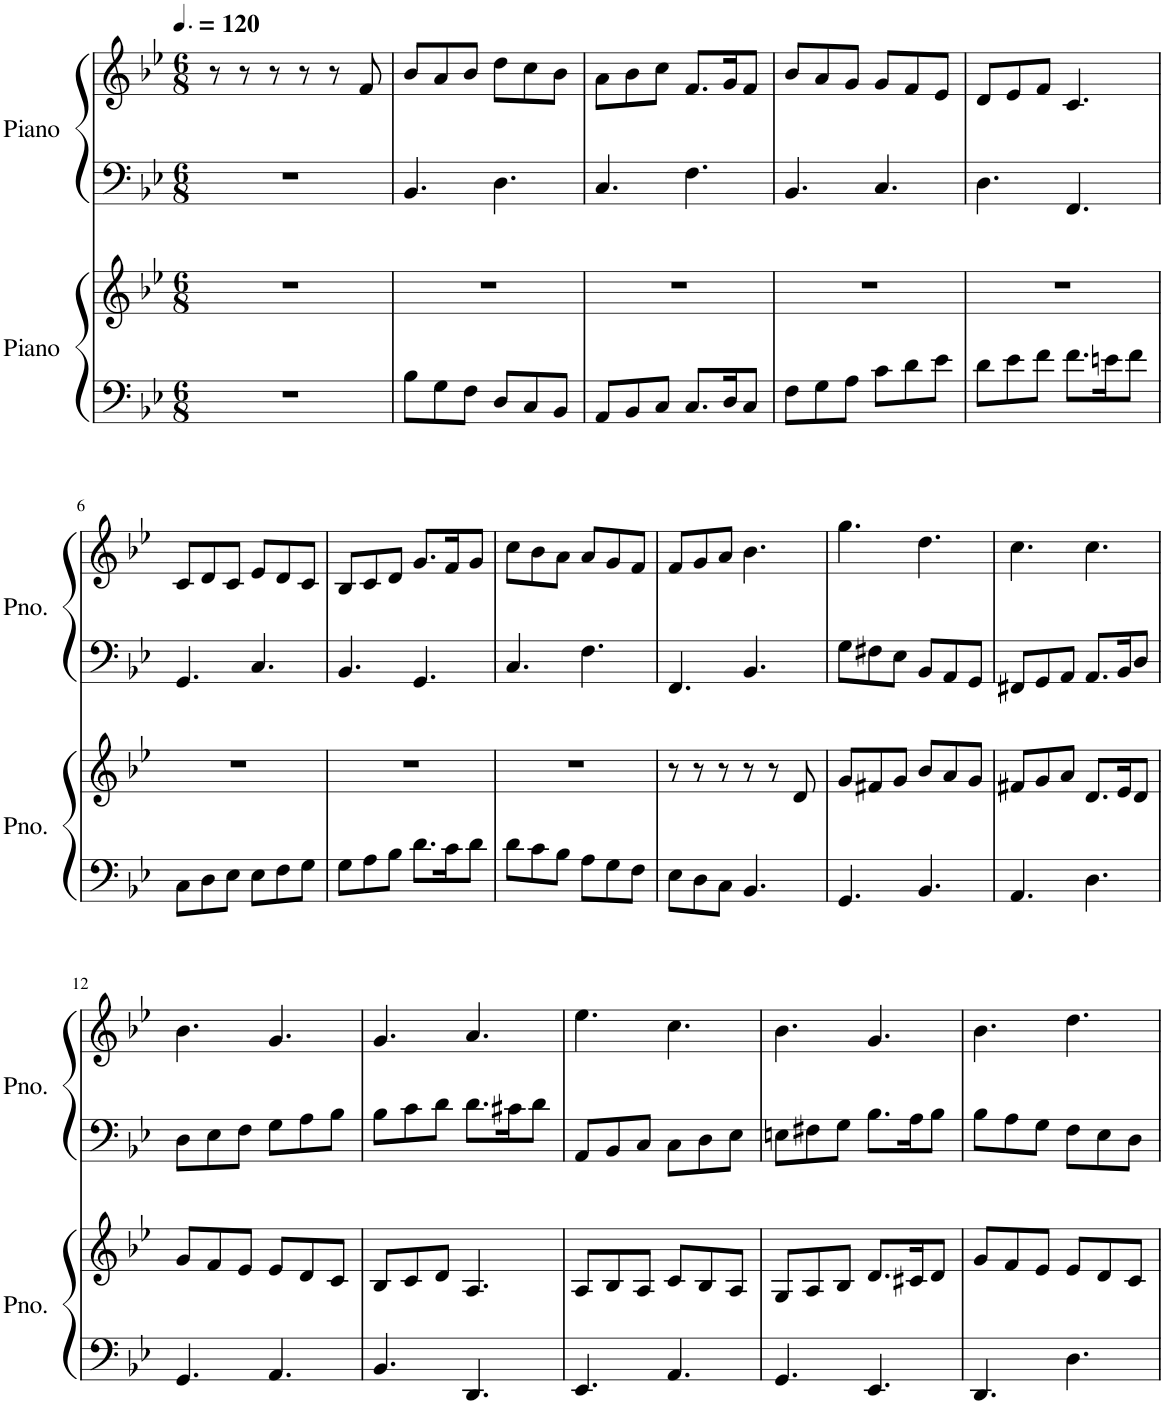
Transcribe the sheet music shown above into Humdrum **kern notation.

**kern	**kern	**kern	**kern
*part2	*part2	*part1	*part1
*staff4	*staff3	*staff2	*staff1
*I"Piano	*	*I"Piano	*
*I'Pno.	*	*I'Pno.	*
*clefF4	*clefG2	*clefF4	*clefG2
*k[b-e-]	*k[b-e-]	*k[b-e-]	*k[b-e-]
*M6/8	*M6/8	*M6/8	*M6/8
*MM180	*MM180	*MM180	*MM180
=1	=1	=1	=1
2.r	2.r	2.r	8r
.	.	.	8r
.	.	.	8r
.	.	.	8r
.	.	.	8r
.	.	.	8f/
=2	=2	=2	=2
8B-\L	2.r	4.BB-/	8b-/L
8G\	.	.	8a/
8F\J	.	.	8b-/J
8D/L	.	4.D\	8dd\L
8C/	.	.	8cc\
8BB-/J	.	.	8b-\J
=3	=3	=3	=3
8AA/L	2.r	4.C/	8a\L
8BB-/	.	.	8b-\
8C/J	.	.	8cc\J
8.C/L	.	4.F\	8.f/L
16D/K	.	.	16g/K
8C/J	.	.	8f/J
=4	=4	=4	=4
8F\L	2.r	4.BB-/	8b-/L
8G\	.	.	8a/
8A\J	.	.	8g/J
8c\L	.	4.C/	8g/L
8d\	.	.	8f/
8e-\J	.	.	8e-/J
=5	=5	=5	=5
8d\L	2.r	4.D\	8d/L
8e-\	.	.	8e-/
8f\J	.	.	8f/J
8.f\L	.	4.FF/	4.c/
16en\K	.	.	.
8f\J	.	.	.
!!LO:LB:g=z
=6	=6	=6	=6
8C\L	2.r	4.GG/	8c/L
8D\	.	.	8d/
8E-\J	.	.	8c/J
8E-\L	.	4.C/	8e-/L
8F\	.	.	8d/
8G\J	.	.	8c/J
=7	=7	=7	=7
8G\L	2.r	4.BB-/	8B-/L
8A\	.	.	8c/
8B-\J	.	.	8d/J
8.d\L	.	4.GG/	8.g/L
16c\K	.	.	16f/K
8d\J	.	.	8g/J
=8	=8	=8	=8
8d\L	2.r	4.C/	8cc\L
8c\	.	.	8b-\
8B-\J	.	.	8a\J
8A\L	.	4.F\	8a/L
8G\	.	.	8g/
8F\J	.	.	8f/J
=9	=9	=9	=9
8E-\L	8r	4.FF/	8f/L
8D\	8r	.	8g/
8C\J	8r	.	8a/J
4.BB-/	8r	4.BB-/	4.b-\
.	8r	.	.
.	8d/	.	.
=10	=10	=10	=10
4.GG/	8g/L	8G\L	4.gg\
.	8f#X/	8F#X\	.
.	8g/J	8E-\J	.
4.BB-/	8b-/L	8BB-/L	4.dd\
.	8a/	8AA/	.
.	8g/J	8GG/J	.
=11	=11	=11	=11
4.AA/	8f#X/L	8FF#X/L	4.cc\
.	8g/	8GG/	.
.	8a/J	8AA/J	.
4.D\	8.d/L	8.AA/L	4.cc\
.	16e-/K	16BB-/K	.
.	8d/J	8D/J	.
!!LO:LB:g=z
=12	=12	=12	=12
4.GG/	8g/L	8D\L	4.b-\
.	8f/	8E-\	.
.	8e-/J	8F\J	.
4.AA/	8e-/L	8G\L	4.g/
.	8d/	8A\	.
.	8c/J	8B-\J	.
=13	=13	=13	=13
4.BB-/	8B-/L	8B-\L	4.g/
.	8c/	8c\	.
.	8d/J	8d\J	.
4.DD/	4.A/	8.d\L	4.a/
.	.	16c#X\K	.
.	.	8d\J	.
=14	=14	=14	=14
4.EE-/	8A/L	8AA/L	4.ee-\
.	8B-/	8BB-/	.
.	8A/J	8C/J	.
4.AA/	8c/L	8C\L	4.cc\
.	8B-/	8D\	.
.	8A/J	8E-\J	.
=15	=15	=15	=15
4.GG/	8G/L	8En\L	4.b-\
.	8A/	8F#X\	.
.	8B-/J	8G\J	.
4.EE-/	8.d/L	8.B-\L	4.g/
.	16c#X/K	16A\K	.
.	8d/J	8B-\J	.
=16	=16	=16	=16
4.DD/	8g/L	8B-\L	4.b-\
.	8f/	8A\	.
.	8e-/J	8G\J	.
4.D\	8e-/L	8F\L	4.dd\
.	8d/	8E-\	.
.	8c/J	8D\J	.
=	=	=	=
*-	*-	*-	*-
